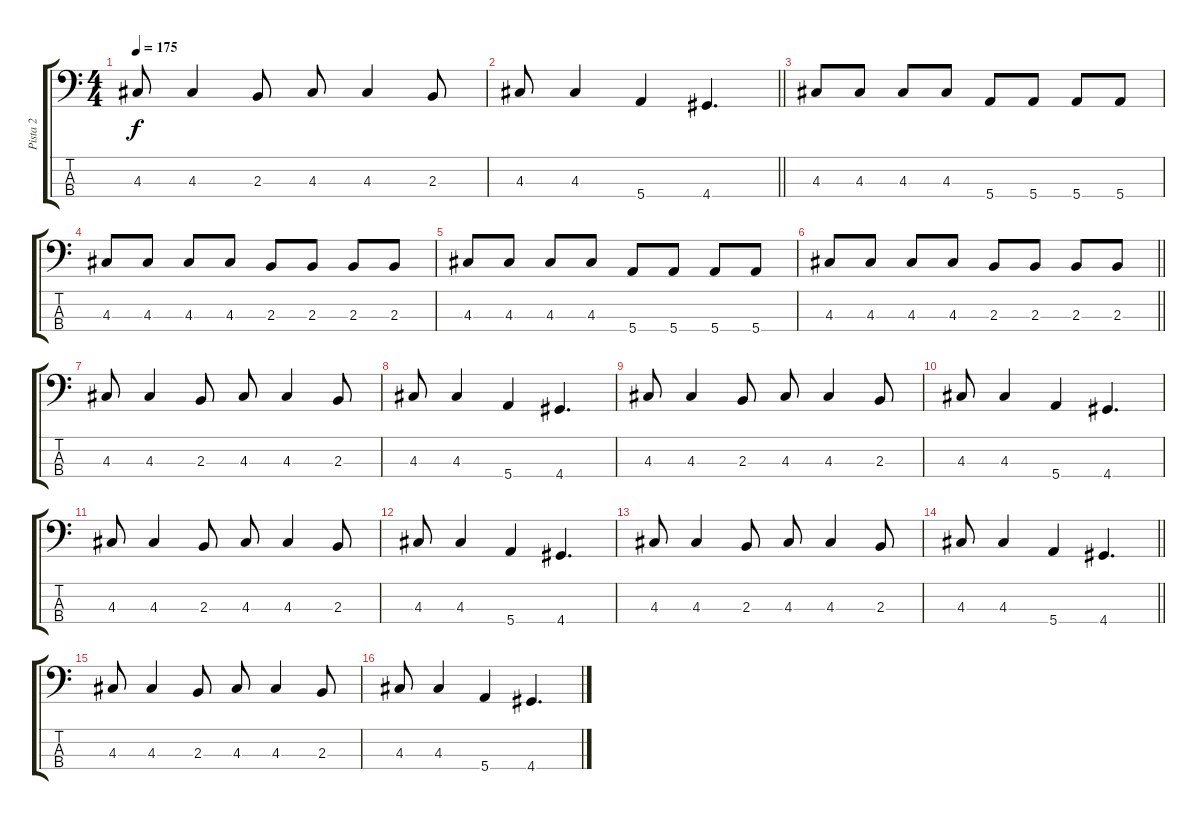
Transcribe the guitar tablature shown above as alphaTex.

\track ("Pista 2" "Pista 2") {instrument slapbass2}
\staff {score tabs}
\tuning (G2 D2 A1 E1) {hide}
\ts (4 4)
\tempo 175
\clef f4
\ks c
4.3.8{dy f} 4.3.4 2.3.8 4.3.8 4.3.4 2.3.8 |
\barLineRight lightlight
4.3.8 4.3.4 5.4.4 4.4.4{d} |
4.3.8 4.3.8 4.3.8 4.3.8 5.4.8 5.4.8 5.4.8 5.4.8 |
4.3.8 4.3.8 4.3.8 4.3.8 2.3.8 2.3.8 2.3.8 2.3.8 |
4.3.8 4.3.8 4.3.8 4.3.8 5.4.8 5.4.8 5.4.8 5.4.8 |
\barLineRight lightlight
4.3.8 4.3.8 4.3.8 4.3.8 2.3.8 2.3.8 2.3.8 2.3.8 |
4.3.8 4.3.4 2.3.8 4.3.8 4.3.4 2.3.8 |
4.3.8 4.3.4 5.4.4 4.4.4{d} |
4.3.8 4.3.4 2.3.8 4.3.8 4.3.4 2.3.8 |
4.3.8 4.3.4 5.4.4 4.4.4{d} |
4.3.8 4.3.4 2.3.8 4.3.8 4.3.4 2.3.8 |
4.3.8 4.3.4 5.4.4 4.4.4{d} |
4.3.8 4.3.4 2.3.8 4.3.8 4.3.4 2.3.8 |
\barLineRight lightlight
4.3.8 4.3.4 5.4.4 4.4.4{d} |
4.3.8 4.3.4 2.3.8 4.3.8 4.3.4 2.3.8 |
4.3.8 4.3.4 5.4.4 4.4.4{d}
